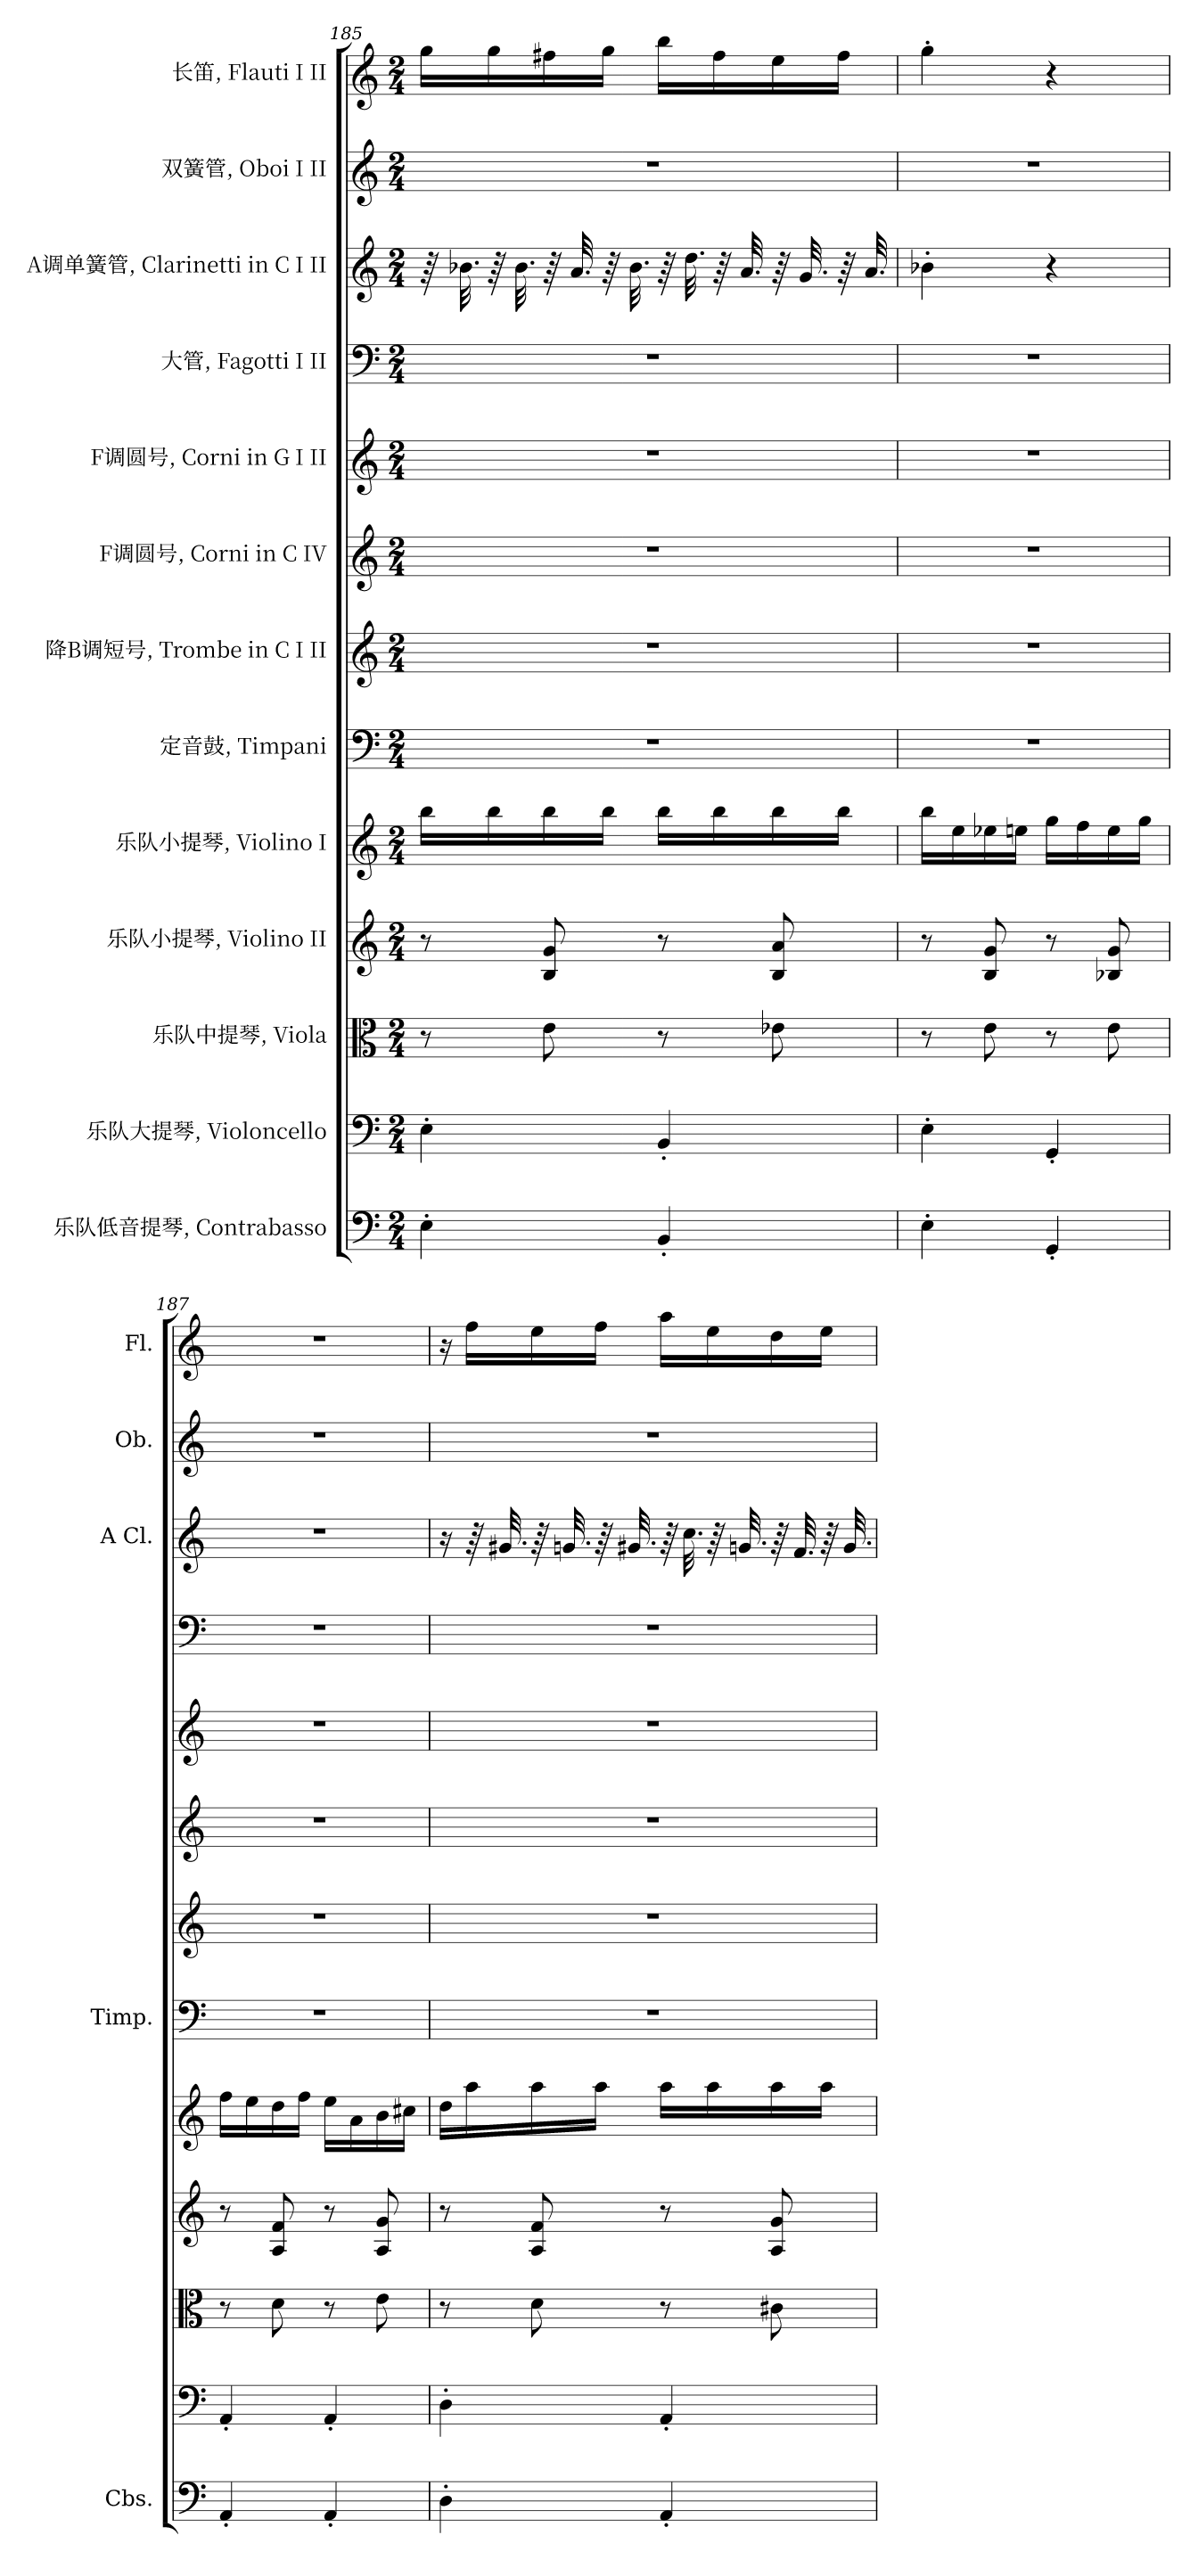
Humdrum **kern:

**kern	**kern	**kern	**kern	**kern	**kern	**kern	**kern	**kern	**kern	**kern	**kern	**kern
*part13	*part12	*part11	*part10	*part9	*part8	*part7	*part6	*part5	*part4	*part3	*part2	*part1
*staff13	*staff12	*staff11	*staff10	*staff9	*staff8	*staff7	*staff6	*staff5	*staff4	*staff3	*staff2	*staff1
*I"乐队低音提琴, Contrabasso	*I"乐队大提琴, Violoncello	*I"乐队中提琴, Viola	*I"乐队小提琴, Violino II	*I"乐队小提琴, Violino I	*I"定音鼓, Timpani	*I"降B调短号, Trombe in C I II	*I"F调圆号, Corni in C IV	*I"F调圆号, Corni in G I II	*I"大管, Fagotti I II	*I"A调单簧管, Clarinetti in C I II	*I"双簧管, Oboi I II	*I"长笛, Flauti I II
*I'Cbs.	*	*	*	*	*I'Timp.	*	*	*	*	*I'A Cl.	*I'Ob.	*I'Fl.
*clefF4	*clefF4	*clefC3	*clefG2	*clefG2	*clefF4	*clefG2	*clefG2	*clefG2	*clefF4	*clefG2	*clefG2	*clefG2
*ITrd7c12	*	*	*	*	*	*ITrd1c2	*ITrd4c7	*ITrd4c7	*	*ITrd2c3	*	*
*k[]	*k[]	*k[]	*k[]	*k[]	*k[]	*k[b-e-]	*k[b-]	*k[b-]	*k[]	*k[f#c#g#]	*k[]	*k[]
*M2/4	*M2/4	*M2/4	*M2/4	*M2/4	*M2/4	*M2/4	*M2/4	*M2/4	*M2/4	*M2/4	*M2/4	*M2/4
*MM125	*MM125	*MM125	*MM125	*MM125	*MM125	*MM125	*MM125	*MM125	*MM125	*MM125	*MM125	*MM125
=185	=185	=185	=185	=185	=185	=185	=185	=185	=185	=185	=185	=185
4EE'\	4E'\	8r	8r	16bb\LL	2r	2r	2r	2r	2r	64r	2r	16gg\LL
.	.	.	.	.	.	.	.	.	.	32.gn\	.	.
.	.	.	.	16bb\	.	.	.	.	.	64r	.	16gg\
.	.	.	.	.	.	.	.	.	.	32.g\	.	.
.	.	8e\	8B/ 8g/	16bb\	.	.	.	.	.	64r	.	16ff#X\
.	.	.	.	.	.	.	.	.	.	32.f#/	.	.
.	.	.	.	16bb\JJ	.	.	.	.	.	64r	.	16gg\JJ
.	.	.	.	.	.	.	.	.	.	32.g\	.	.
*	*	*	*	*	*	*	*	*	*	*	*	*MM135
4BBB'/	4BB'/	8r	8r	16bb\LL	.	.	.	.	.	64r	.	16bb\LL
.	.	.	.	.	.	.	.	.	.	32.b\	.	.
.	.	.	.	16bb\	.	.	.	.	.	64r	.	16ff#\
.	.	.	.	.	.	.	.	.	.	32.f#/	.	.
.	.	8e-X\	8B/ 8a/	16bb\	.	.	.	.	.	64r	.	16ee\
.	.	.	.	.	.	.	.	.	.	32.e/	.	.
.	.	.	.	16bb\JJ	.	.	.	.	.	64r	.	16ff#\JJ
.	.	.	.	.	.	.	.	.	.	32.f#/	.	.
!!LO:PB:g=z
=186	=186	=186	=186	=186	=186	=186	=186	=186	=186	=186	=186	=186
*	*	*	*	*	*	*	*	*	*	*	*	*MM125
4EE'\	4E'\	8r	8r	16bb\LL	2r	2r	2r	2r	2r	4gn'\	2r	4gg'\
.	.	.	.	16ee\	.	.	.	.	.	.	.	.
.	.	8e\	8B/ 8g/	16ee-X\	.	.	.	.	.	.	.	.
.	.	.	.	16een\JJ	.	.	.	.	.	.	.	.
*	*	*	*	*	*	*	*	*	*	*	*	*MM135
4GGG'/	4GG'/	8r	8r	16gg\LL	.	.	.	.	.	4r	.	4r
.	.	.	.	16ff\	.	.	.	.	.	.	.	.
.	.	8e\	8B-X/ 8g/	16ee\	.	.	.	.	.	.	.	.
.	.	.	.	16gg\JJ	.	.	.	.	.	.	.	.
=187	=187	=187	=187	=187	=187	=187	=187	=187	=187	=187	=187	=187
*	*	*	*	*	*	*	*	*	*	*	*	*MM125
4AAA'/	4AA'/	8r	8r	16ff\LL	2r	2r	2r	2r	2r	2r	2r	2r
.	.	.	.	16ee\	.	.	.	.	.	.	.	.
.	.	8d\	8A/ 8f/	16dd\	.	.	.	.	.	.	.	.
.	.	.	.	16ff\JJ	.	.	.	.	.	.	.	.
4AAA'/	4AA'/	8r	8r	16ee\LL	.	.	.	.	.	.	.	.
.	.	.	.	16a\	.	.	.	.	.	.	.	.
.	.	8e\	8A/ 8g/	16b\	.	.	.	.	.	.	.	.
.	.	.	.	16cc#X\JJ	.	.	.	.	.	.	.	.
=188	=188	=188	=188	=188	=188	=188	=188	=188	=188	=188	=188	=188
*	*	*	*	*	*	*	*	*	*	*	*	*MM125
4DD'\	4D'\	8r	8r	16dd\LL	2r	2r	2r	2r	2r	16r	2r	16r
.	.	.	.	16aa\	.	.	.	.	.	64r	.	16ff\LL
.	.	.	.	.	.	.	.	.	.	32.e#X/	.	.
.	.	8d\	8A/ 8f/	16aa\	.	.	.	.	.	64r	.	16ee\
.	.	.	.	.	.	.	.	.	.	32.en/	.	.
.	.	.	.	16aa\JJ	.	.	.	.	.	64r	.	16ff\JJ
.	.	.	.	.	.	.	.	.	.	32.e#X/	.	.
*	*	*	*	*	*	*	*	*	*	*	*	*MM135
4AAA'/	4AA'/	8r	8r	16aa\LL	.	.	.	.	.	64r	.	16aa\LL
.	.	.	.	.	.	.	.	.	.	32.a\	.	.
.	.	.	.	16aa\	.	.	.	.	.	64r	.	16ee\
.	.	.	.	.	.	.	.	.	.	32.en/	.	.
.	.	8c#X\	8A/ 8g/	16aa\	.	.	.	.	.	64r	.	16dd\
.	.	.	.	.	.	.	.	.	.	32.d/	.	.
.	.	.	.	16aa\JJ	.	.	.	.	.	64r	.	16ee\JJ
.	.	.	.	.	.	.	.	.	.	32.e/	.	.
=	=	=	=	=	=	=	=	=	=	=	=	=
*-	*-	*-	*-	*-	*-	*-	*-	*-	*-	*-	*-	*-
